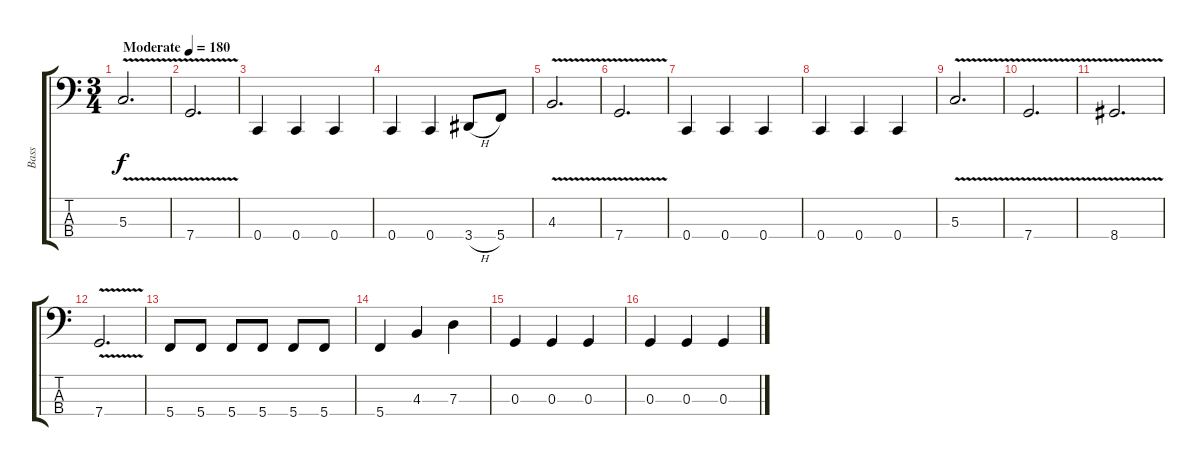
\track ("Bass" "Bass") {instrument electricbassfinger}
\staff {score tabs}
\tuning (F2 C2 G1 C1) {hide}
\ts (3 4)
\tempo (180 "Moderate")
\clef f4
\ks c
5.3{v}.2{d dy f instrument electricbassfinger} |
7.4{v}.2{d} |
0.4.4 0.4.4 0.4.4 |
0.4.4 0.4.4 3.4{h}.8 5.4.8 |
4.3{v}.2{d} |
7.4{v}.2{d} |
0.4.4 0.4.4 0.4.4 |
0.4.4 0.4.4 0.4.4 |
5.3{v}.2{d} |
7.4{v}.2{d} |
8.4{v}.2{d} |
7.4{v}.2{d} |
5.4.8 5.4.8 5.4.8 5.4.8 5.4.8 5.4.8 |
5.4.4 4.3.4 7.3.4 |
0.3.4 0.3.4 0.3.4 |
0.3.4 0.3.4 0.3.4
